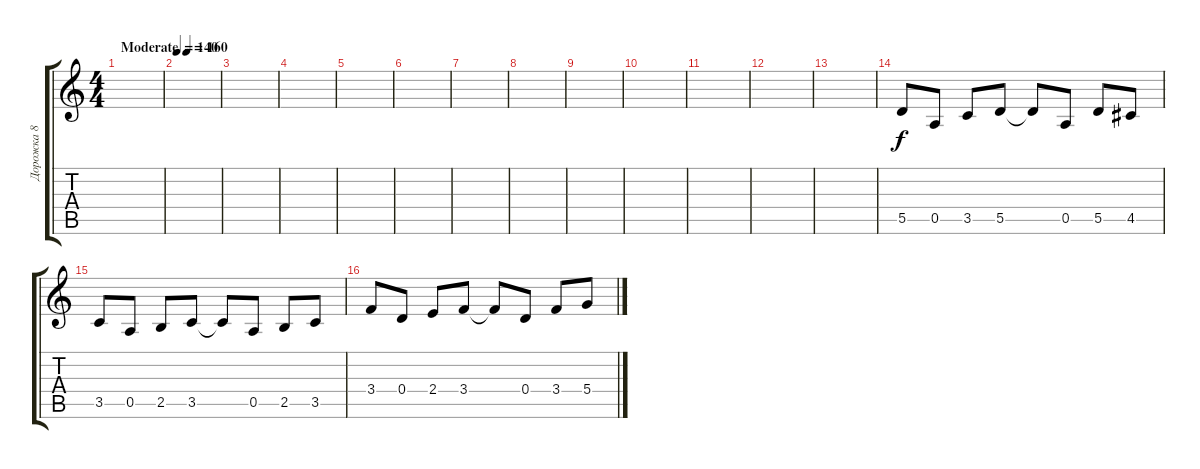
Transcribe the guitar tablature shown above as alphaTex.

\track ("Дорожка 8" "Дорожка 8") {instrument synthbass2}
\staff {score tabs}
\tuning (E4 B3 G3 D3 A2 E2) {hide}
\ts (4 4)
\tempo (160 "Moderate")
\clef g2
\ks c
|
\tempo 140
|
|
|
|
|
|
|
|
|
|
|
|
5.5.8 0.5.8 3.5.8 5.5.8 5.5{t}.8 0.5.8 5.5.8 4.5.8 |
3.5.8 0.5.8 2.5.8 3.5.8 3.5{t}.8 0.5.8 2.5.8 3.5.8 |
3.4.8 0.4.8 2.4.8 3.4.8 3.4{t}.8 0.4.8 3.4.8 5.4.8
